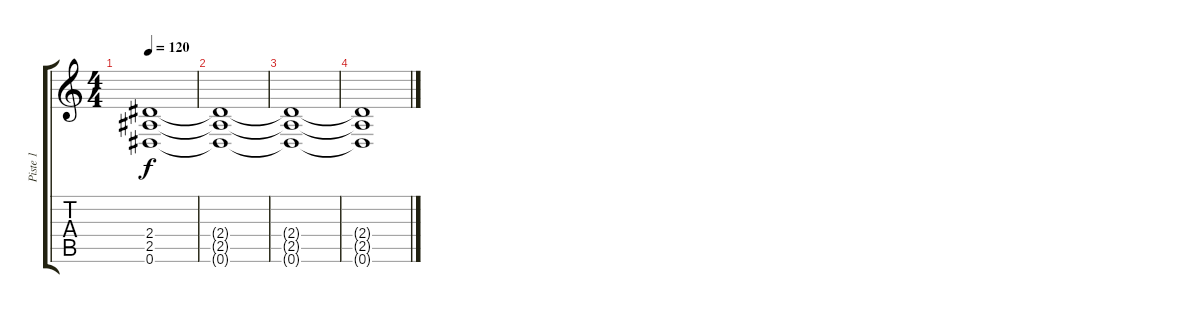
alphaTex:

\track ("Piste 1" "Piste 1") {instrument overdrivenguitar}
\staff {score tabs}
\tuning (Eb4 Bb3 Gb3 Db3 Ab2 Eb2) {hide}
\ts (4 4)
\tempo 120
\clef g2
\ks c
(2.4 2.5 0.6).1{dy f} |
(2.4{t} 2.5{t} 0.6{t}).1 |
(2.4{t} 2.5{t} 0.6{t}).1 |
(2.4{t} 2.5{t} 0.6{t}).1
